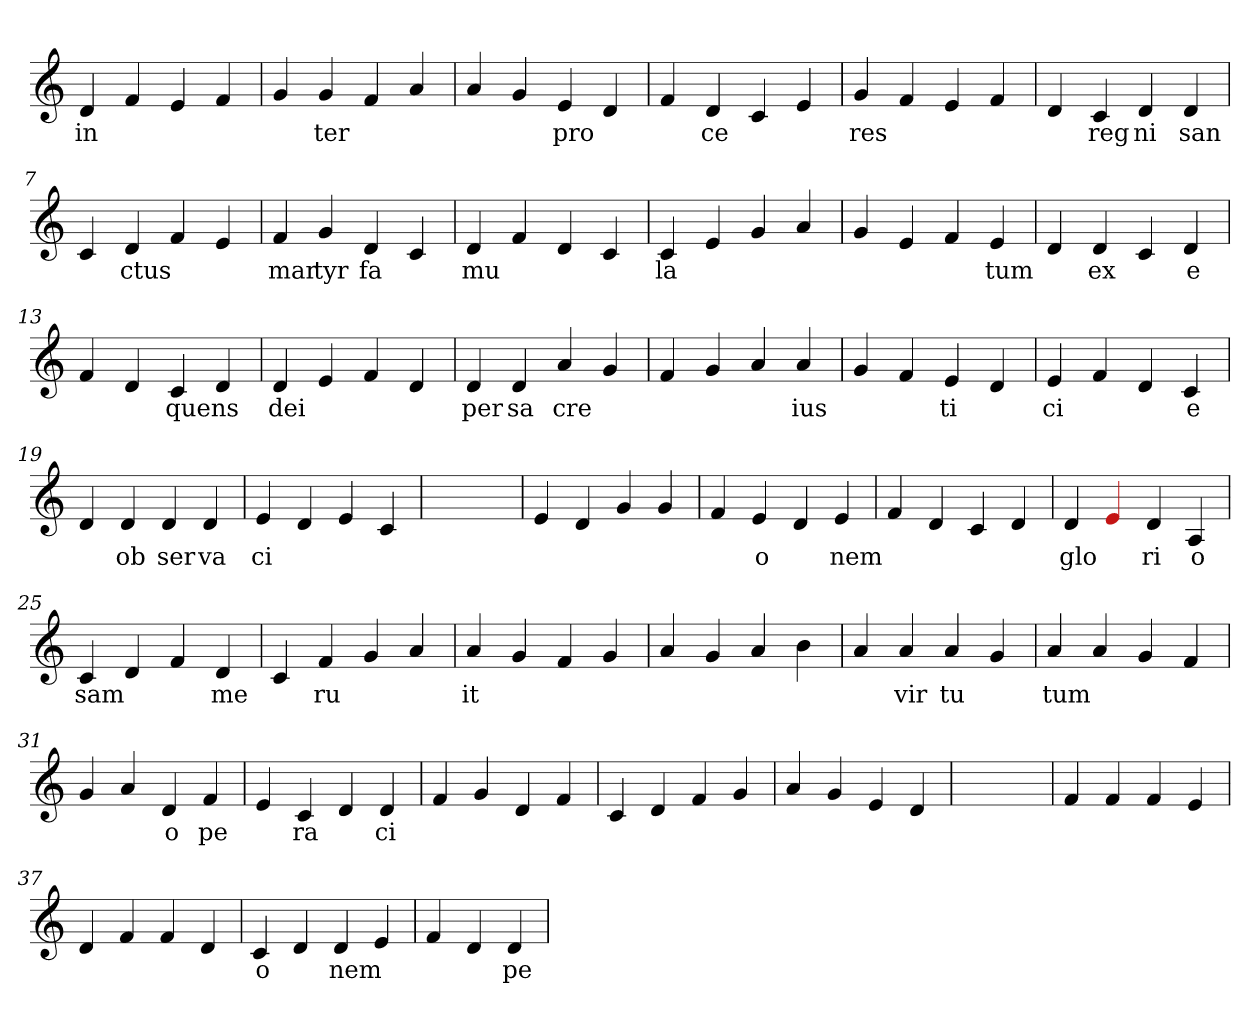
**kern	**text
*part1	*part1
*staff1	*staff1
*clefG2	*
=1	=1
4d	in
4f	.
4e	.
4f	.
=2	=2
4g	.
4g	ter
4f	.
4a	.
=3	=3
4a	.
4g	.
4e	pro
4d	.
=4	=4
4f	.
4d	ce
4c	.
4e	.
=5	=5
4g	res
4f	.
4e	.
4f	.
=6	=6
4d	.
4c	reg
4d	ni
4d	san
=7	=7
4c	.
4d	ctus
4f	.
4e	.
=8	=8
4f	mar
4g	tyr
4d	fa
4c	.
=9	=9
4d	mu
4f	.
4d	.
4c	.
=10	=10
4c	la
4e	.
4g	.
4a	.
=11	=11
4g	.
4e	.
4f	.
4e	tum
=12	=12
4d	.
4d	ex
4c	.
4d	e
=13	=13
4f	.
4d	.
4c	quens
4d	.
=14	=14
4d	dei
4e	.
4f	.
4d	.
=15	=15
4d	per
4d	sa
4a	cre
4g	.
=16	=16
4f	.
4g	.
4a	.
4a	ius
=17	=17
4g	.
4f	.
4e	ti
4d	.
=18	=18
4e	ci
4f	.
4d	.
4c	e
=19	=19
4d	.
4d	ob
4d	ser
4d	va
=20	=20
4e	ci
4d	.
4e	.
4c	.
=21	=21
1ryy	.
=21	=21
4e	.
4d	.
4g	.
4g	.
=22	=22
4f	.
4e	o
4d	.
4e	nem
=23	=23
4f	.
4d	.
4c	.
4d	.
=24	=24
4d	glo
4Re	.
4d	ri
4A	o
=25	=25
4c	sam
4d	.
4f	.
4d	me
=26	=26
4c	.
4f	ru
4g	.
4a	.
=27	=27
4a	it
4g	.
4f	.
4g	.
=28	=28
4a	.
4g	.
4a	.
4b	.
=29	=29
4a	.
4a	vir
4a	tu
4g	.
=30	=30
4a	tum
4a	.
4g	.
4f	.
=31	=31
4g	.
4a	.
4d	o
4f	pe
=32	=32
4e	.
4c	ra
4d	.
4d	ci
=33	=33
4f	.
4g	.
4d	.
4f	.
=34	=34
4c	.
4d	.
4f	.
4g	.
=35	=35
4a	.
4g	.
4e	.
4d	.
=36	=36
1ryy	.
=36	=36
4f	.
4f	.
4f	.
4e	.
=37	=37
4d	.
4f	.
4f	.
4d	.
=38	=38
4c	o
4d	.
4d	nem
4e	.
=39	=39
4f	.
4d	.
4d	pe
=	=
*-	*-
